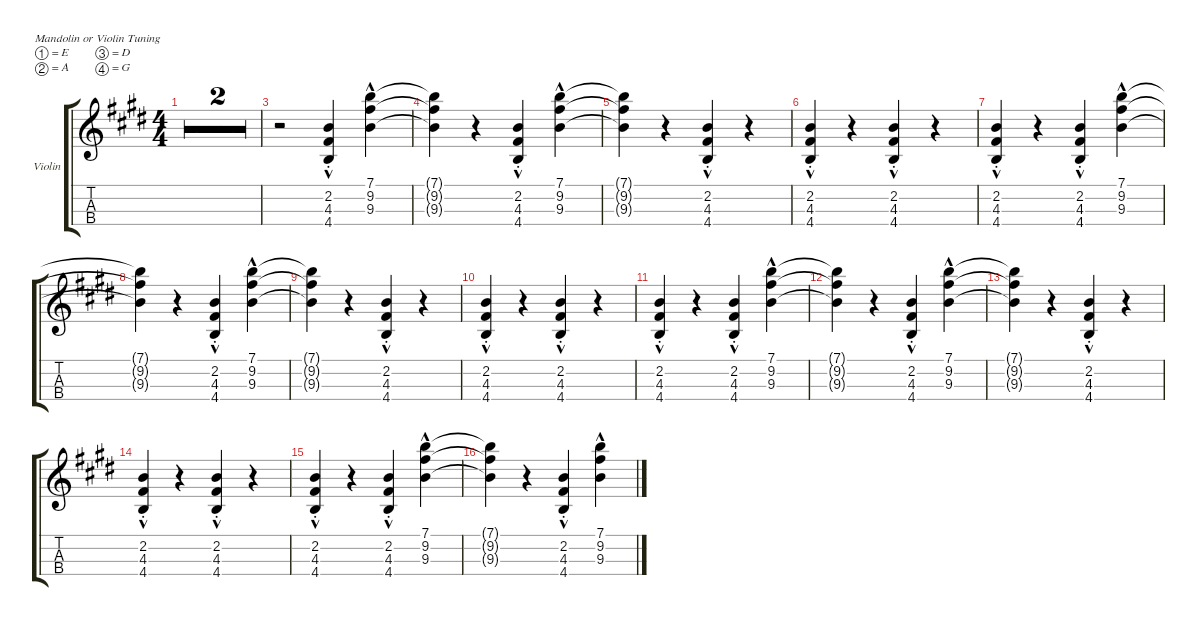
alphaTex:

\defaultSystemsLayout 4
\hideDynamics
\bracketExtendMode groupsimilarinstruments
\firstSystemTrackNameOrientation horizontal
\otherSystemsTrackNameOrientation horizontal
\track ("Violin" "Violin") {multiBarRest instrument violin}
\staff {score tabs}
\tuning (E5 A4 D4 G3)
\ts (4 4)
\tempo
180.318
\accidentals auto
\clef g2
\ottava regular
\simile none
\ks e
r.1{dy fff} |
\barLineRight lightlight
r.1 |
r.2 (4.4{hac st} 2.2{hac st} 4.3{hac st}).4 (7.1{hac} 9.3{hac} 9.2{hac}).4 |
(7.1{t} 9.3{t} 9.2{t}).4 r.4 (4.4{hac st} 2.2{hac st} 4.3{hac st}).4 (7.1{hac} 9.3{hac} 9.2{hac}).4 |
(7.1{t} 9.3{t} 9.2{t}).4 r.4 (4.4{hac st} 2.2{hac st} 4.3{hac st}).4 r.4 |
(4.4{hac st} 2.2{hac st} 4.3{hac st}).4 r.4 (4.4{hac st} 2.2{hac st} 4.3{hac st}).4 r.4 |
(4.4{hac st} 2.2{hac st} 4.3{hac st}).4 r.4 (4.4{hac st} 2.2{hac st} 4.3{hac st}).4 (7.1{hac} 9.3{hac} 9.2{hac}).4 |
(7.1{t} 9.3{t} 9.2{t}).4 r.4 (4.4{hac st} 2.2{hac st} 4.3{hac st}).4 (7.1{hac} 9.3{hac} 9.2{hac}).4 |
(7.1{t} 9.3{t} 9.2{t}).4 r.4 (4.4{hac st} 2.2{hac st} 4.3{hac st}).4 r.4 |
(4.4{hac st} 2.2{hac st} 4.3{hac st}).4 r.4 (4.4{hac st} 2.2{hac st} 4.3{hac st}).4 r.4 |
(4.4{hac st} 2.2{hac st} 4.3{hac st}).4 r.4 (4.4{hac st} 2.2{hac st} 4.3{hac st}).4 (7.1{hac} 9.3{hac} 9.2{hac}).4 |
(7.1{t} 9.3{t} 9.2{t}).4 r.4 (4.4{hac st} 2.2{hac st} 4.3{hac st}).4 (7.1{hac} 9.3{hac} 9.2{hac}).4 |
(7.1{t} 9.3{t} 9.2{t}).4 r.4 (4.4{hac st} 2.2{hac st} 4.3{hac st}).4 r.4 |
(4.4{hac st} 2.2{hac st} 4.3{hac st}).4 r.4 (4.4{hac st} 2.2{hac st} 4.3{hac st}).4 r.4 |
(4.4{hac st} 2.2{hac st} 4.3{hac st}).4 r.4 (4.4{hac st} 2.2{hac st} 4.3{hac st}).4 (7.1{hac} 9.3{hac} 9.2{hac}).4 |
(7.1{t} 9.3{t} 9.2{t}).4 r.4 (4.4{hac st} 2.2{hac st} 4.3{hac st}).4 (7.1{hac} 9.3{hac} 9.2{hac}).4
